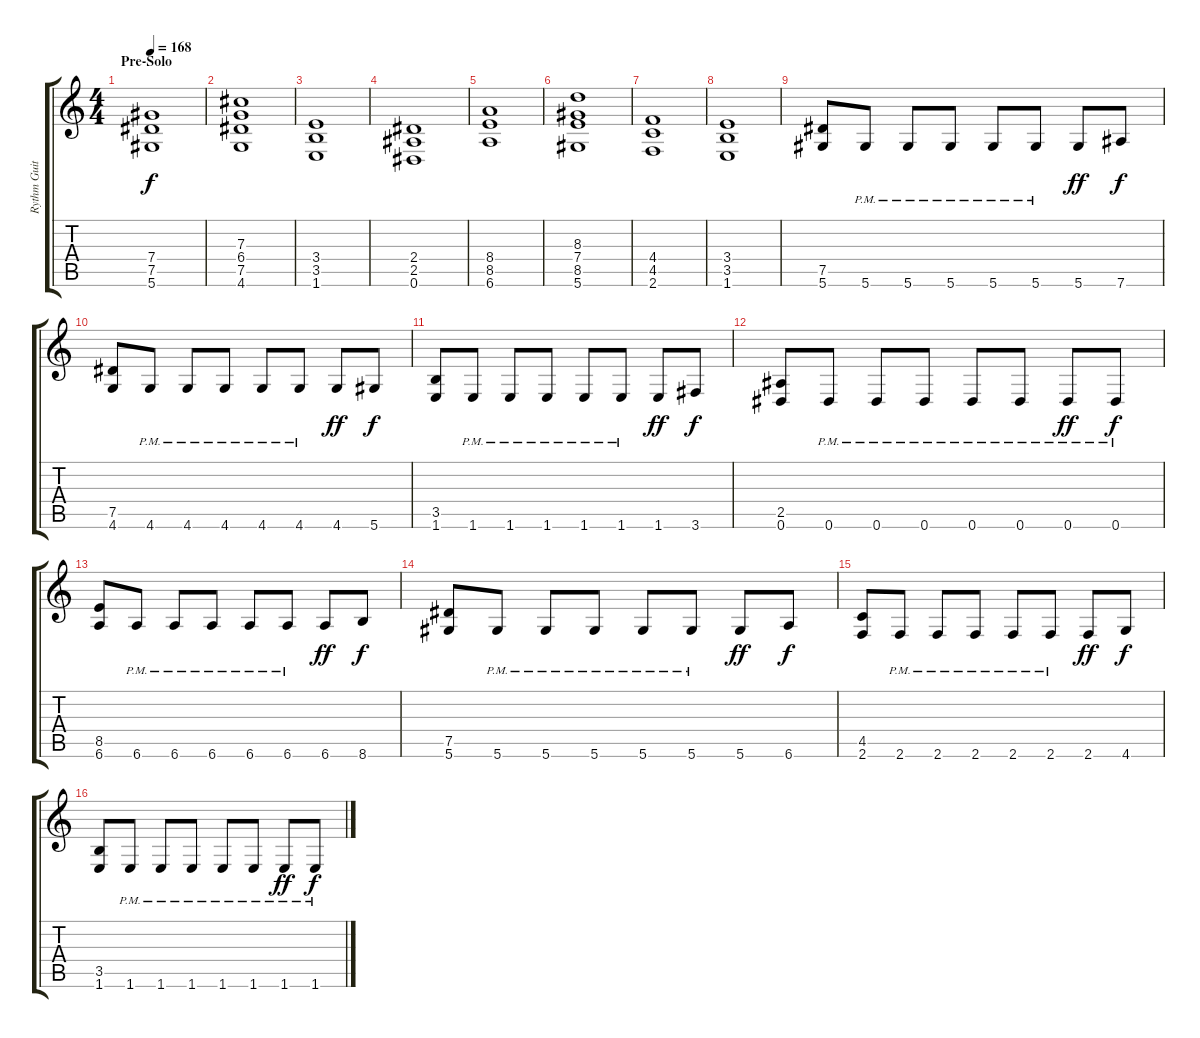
\track ("Rythm Guitar" "Rythm Guit") {instrument distortionguitar}
\staff {score tabs}
\tuning (Eb4 Bb3 Gb3 Db3 Ab2 Eb2) {hide}
\ts (4 4)
\section ("" "Pre-Solo")
\tempo 168
\clef g2
\ks c
(7.4 7.5 5.6).1{dy f} |
(7.3 6.4 7.5 4.6).1 |
(3.4 3.5 1.6).1 |
(2.4 2.5 0.6).1 |
(8.4 8.5 6.6).1 |
(8.3 7.4 8.5 5.6).1 |
(4.4 4.5 2.6).1 |
(3.4 3.5 1.6).1 |
(7.5 5.6).8 5.6{pm}.8 5.6{pm}.8 5.6{pm}.8 5.6{pm}.8 5.6{pm}.8 5.6.8{dy ff} 7.6.8{dy f} |
(7.5 4.6).8 4.6{pm}.8 4.6{pm}.8 4.6{pm}.8 4.6{pm}.8 4.6{pm}.8 4.6.8{dy ff} 5.6.8{dy f} |
(3.5 1.6).8 1.6{pm}.8 1.6{pm}.8 1.6{pm}.8 1.6{pm}.8 1.6{pm}.8 1.6.8{dy ff} 3.6.8{dy f} |
(2.5 0.6).8 0.6{pm}.8 0.6{pm}.8 0.6{pm}.8 0.6{pm}.8 0.6{pm}.8 0.6{pm}.8{dy ff} 0.6{pm}.8{dy f} |
(8.5 6.6).8 6.6{pm}.8 6.6{pm}.8 6.6{pm}.8 6.6{pm}.8 6.6{pm}.8 6.6.8{dy ff} 8.6.8{dy f} |
(7.5 5.6).8 5.6{pm}.8 5.6{pm}.8 5.6{pm}.8 5.6{pm}.8 5.6{pm}.8 5.6.8{dy ff} 6.6.8{dy f} |
(4.5 2.6).8 2.6{pm}.8 2.6{pm}.8 2.6{pm}.8 2.6{pm}.8 2.6{pm}.8 2.6.8{dy ff} 4.6.8{dy f} |
(3.5 1.6).8 1.6{pm}.8 1.6{pm}.8 1.6{pm}.8 1.6{pm}.8 1.6{pm}.8 1.6{pm}.8{dy ff} 1.6{pm}.8{dy f}
